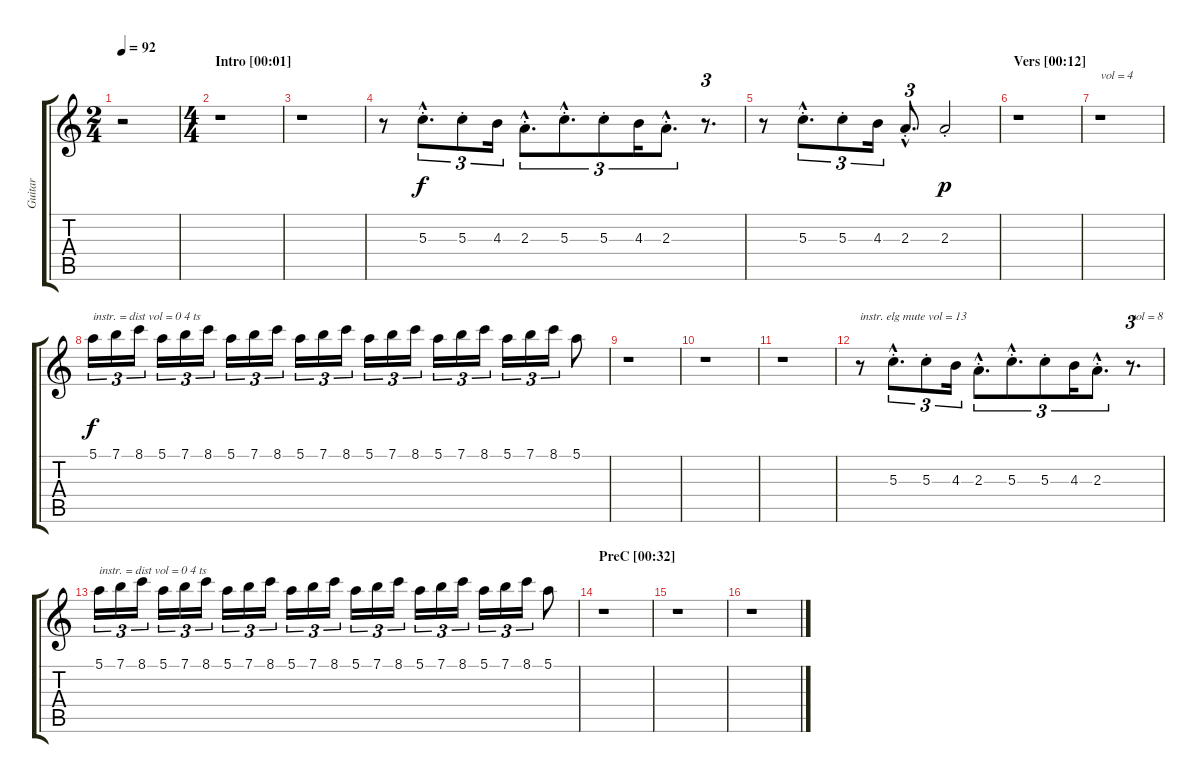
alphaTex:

\track ("Guitar" "Guitar") {instrument electricguitarmuted}
\staff {score tabs}
\tuning (E4 B3 G3 D3 A2 E2) {hide}
\ts (2 4)
\tempo 92
\clef g2
\ks c
r.2{dy f instrument electricguitarmuted} |
\ts (4 4)
\section ("" "Intro [00:01]")
r.1 |
r.1 |
r.8 5.3{hac st}.8{d tu (3 2)} 5.3{st}.8{tu (3 2)} 4.3.16{tu (3 2)} 2.3{hac st}.8{d tu (3 2)} 5.3{hac st}.8{d tu (3 2)} 5.3{st}.8{tu (3 2)} 4.3.16{tu (3 2)} 2.3{hac st}.8{d tu (3 2)} r.8{d tu (3 2)} |
r.8 5.3{hac st}.8{d tu (3 2)} 5.3{st}.8{tu (3 2)} 4.3.16{tu (3 2)} 2.3{hac st}.8{d tu (3 2)} 2.3{st}.2{dy p} |
\section ("" "Vers [00:12]")
r.1 |
r.1{txt "vol = 4" volume 4} |
5.1.16{tu (3 2) txt "instr. = dist vol = 0 4 ts" dy f volume 0 instrument distortionguitar} 7.1.16{tu (3 2)} 8.1.16{tu (3 2)} 5.1.16{tu (3 2)} 7.1.16{tu (3 2)} 8.1.16{tu (3 2)} 5.1.16{tu (3 2)} 7.1.16{tu (3 2)} 8.1.16{tu (3 2)} 5.1.16{tu (3 2)} 7.1.16{tu (3 2)} 8.1.16{tu (3 2)} 5.1.16{tu (3 2)} 7.1.16{tu (3 2)} 8.1.16{tu (3 2)} 5.1.16{tu (3 2)} 7.1.16{tu (3 2)} 8.1.16{tu (3 2)} 5.1.16{tu (3 2)} 7.1.16{tu (3 2)} 8.1.16{tu (3 2)} 5.1.8 |
r.1 |
\section ("" "")
r.1 |
r.1 |
r.8{txt "instr. elg mute vol = 13" volume 13 instrument electricguitarmuted} 5.3{hac st}.8{d tu (3 2)} 5.3{st}.8{tu (3 2)} 4.3.16{tu (3 2)} 2.3{hac st}.8{d tu (3 2)} 5.3{hac st}.8{d tu (3 2)} 5.3{st}.8{tu (3 2)} 4.3.16{tu (3 2)} 2.3{hac st}.8{d tu (3 2)} r.8{d tu (3 2) txt "vol = 8" volume 8} |
5.1.16{tu (3 2) txt "instr. = dist vol = 0 4 ts" volume 0 instrument distortionguitar} 7.1.16{tu (3 2)} 8.1.16{tu (3 2)} 5.1.16{tu (3 2)} 7.1.16{tu (3 2)} 8.1.16{tu (3 2)} 5.1.16{tu (3 2)} 7.1.16{tu (3 2)} 8.1.16{tu (3 2)} 5.1.16{tu (3 2)} 7.1.16{tu (3 2)} 8.1.16{tu (3 2)} 5.1.16{tu (3 2)} 7.1.16{tu (3 2)} 8.1.16{tu (3 2)} 5.1.16{tu (3 2)} 7.1.16{tu (3 2)} 8.1.16{tu (3 2)} 5.1.16{tu (3 2)} 7.1.16{tu (3 2)} 8.1.16{tu (3 2)} 5.1.8 |
\section ("" "PreC [00:32]")
r.1 |
r.1 |
r.1
